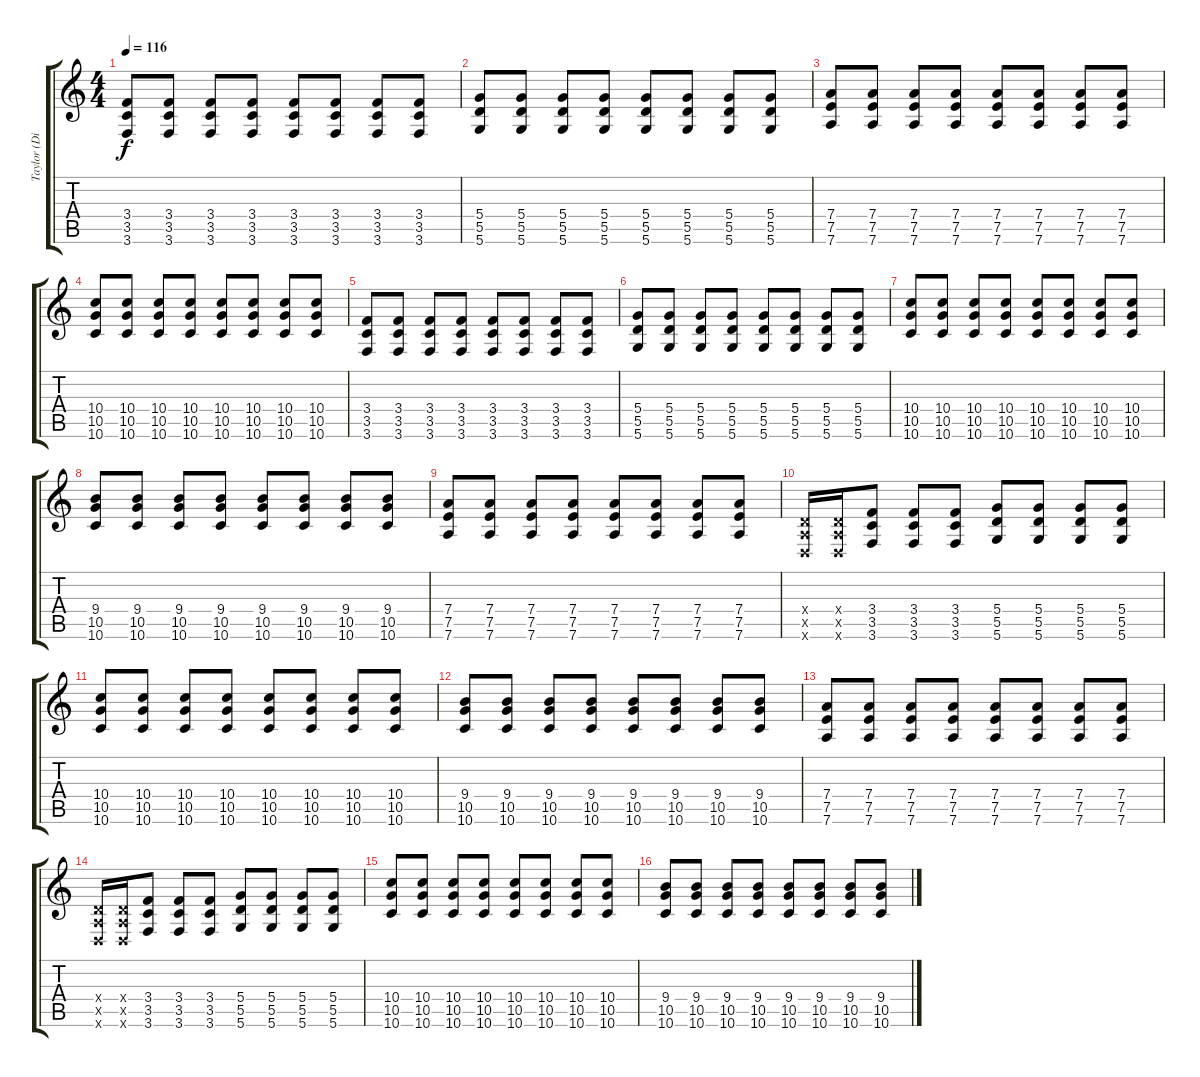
\track ("Taylor (Distortion)" "Taylor (Di") {instrument distortionguitar}
\staff {score tabs}
\tuning (E4 B3 G3 D3 A2 D2) {hide}
\ts (4 4)
\tempo 116
\clef g2
\ks c
(3.4 3.5 3.6).8{dy f} (3.4 3.5 3.6).8 (3.4 3.5 3.6).8 (3.4 3.5 3.6).8 (3.4 3.5 3.6).8 (3.4 3.5 3.6).8 (3.4 3.5 3.6).8 (3.4 3.5 3.6).8 |
(5.4 5.5 5.6).8 (5.4 5.5 5.6).8 (5.4 5.5 5.6).8 (5.4 5.5 5.6).8 (5.4 5.5 5.6).8 (5.4 5.5 5.6).8 (5.4 5.5 5.6).8 (5.4 5.5 5.6).8 |
(7.4 7.5 7.6).8 (7.4 7.5 7.6).8 (7.4 7.5 7.6).8 (7.4 7.5 7.6).8 (7.4 7.5 7.6).8 (7.4 7.5 7.6).8 (7.4 7.5 7.6).8 (7.4 7.5 7.6).8 |
(10.4 10.5 10.6).8 (10.4 10.5 10.6).8 (10.4 10.5 10.6).8 (10.4 10.5 10.6).8 (10.4 10.5 10.6).8 (10.4 10.5 10.6).8 (10.4 10.5 10.6).8 (10.4 10.5 10.6).8 |
(3.4 3.5 3.6).8 (3.4 3.5 3.6).8 (3.4 3.5 3.6).8 (3.4 3.5 3.6).8 (3.4 3.5 3.6).8 (3.4 3.5 3.6).8 (3.4 3.5 3.6).8 (3.4 3.5 3.6).8 |
(5.4 5.5 5.6).8 (5.4 5.5 5.6).8 (5.4 5.5 5.6).8 (5.4 5.5 5.6).8 (5.4 5.5 5.6).8 (5.4 5.5 5.6).8 (5.4 5.5 5.6).8 (5.4 5.5 5.6).8 |
(10.4 10.5 10.6).8 (10.4 10.5 10.6).8 (10.4 10.5 10.6).8 (10.4 10.5 10.6).8 (10.4 10.5 10.6).8 (10.4 10.5 10.6).8 (10.4 10.5 10.6).8 (10.4 10.5 10.6).8 |
(9.4 10.5 10.6).8 (9.4 10.5 10.6).8 (9.4 10.5 10.6).8 (9.4 10.5 10.6).8 (9.4 10.5 10.6).8 (9.4 10.5 10.6).8 (9.4 10.5 10.6).8 (9.4 10.5 10.6).8 |
(7.4 7.5 7.6).8 (7.4 7.5 7.6).8 (7.4 7.5 7.6).8 (7.4 7.5 7.6).8 (7.4 7.5 7.6).8 (7.4 7.5 7.6).8 (7.4 7.5 7.6).8 (7.4 7.5 7.6).8 |
(0.4{x} 0.5{x} 0.6{x}).16 (0.4{x} 0.5{x} 0.6{x}).16 (3.4 3.5 3.6).8 (3.4 3.5 3.6).8 (3.4 3.5 3.6).8 (5.4 5.5 5.6).8 (5.4 5.5 5.6).8 (5.4 5.5 5.6).8 (5.4 5.5 5.6).8 |
(10.4 10.5 10.6).8 (10.4 10.5 10.6).8 (10.4 10.5 10.6).8 (10.4 10.5 10.6).8 (10.4 10.5 10.6).8 (10.4 10.5 10.6).8 (10.4 10.5 10.6).8 (10.4 10.5 10.6).8 |
(9.4 10.5 10.6).8 (9.4 10.5 10.6).8 (9.4 10.5 10.6).8 (9.4 10.5 10.6).8 (9.4 10.5 10.6).8 (9.4 10.5 10.6).8 (9.4 10.5 10.6).8 (9.4 10.5 10.6).8 |
(7.4 7.5 7.6).8 (7.4 7.5 7.6).8 (7.4 7.5 7.6).8 (7.4 7.5 7.6).8 (7.4 7.5 7.6).8 (7.4 7.5 7.6).8 (7.4 7.5 7.6).8 (7.4 7.5 7.6).8 |
(0.4{x} 0.5{x} 0.6{x}).16 (0.4{x} 0.5{x} 0.6{x}).16 (3.4 3.5 3.6).8 (3.4 3.5 3.6).8 (3.4 3.5 3.6).8 (5.4 5.5 5.6).8 (5.4 5.5 5.6).8 (5.4 5.5 5.6).8 (5.4 5.5 5.6).8 |
(10.4 10.5 10.6).8 (10.4 10.5 10.6).8 (10.4 10.5 10.6).8 (10.4 10.5 10.6).8 (10.4 10.5 10.6).8 (10.4 10.5 10.6).8 (10.4 10.5 10.6).8 (10.4 10.5 10.6).8 |
(9.4 10.5 10.6).8 (9.4 10.5 10.6).8 (9.4 10.5 10.6).8 (9.4 10.5 10.6).8 (9.4 10.5 10.6).8 (9.4 10.5 10.6).8 (9.4 10.5 10.6).8 (9.4 10.5 10.6).8
